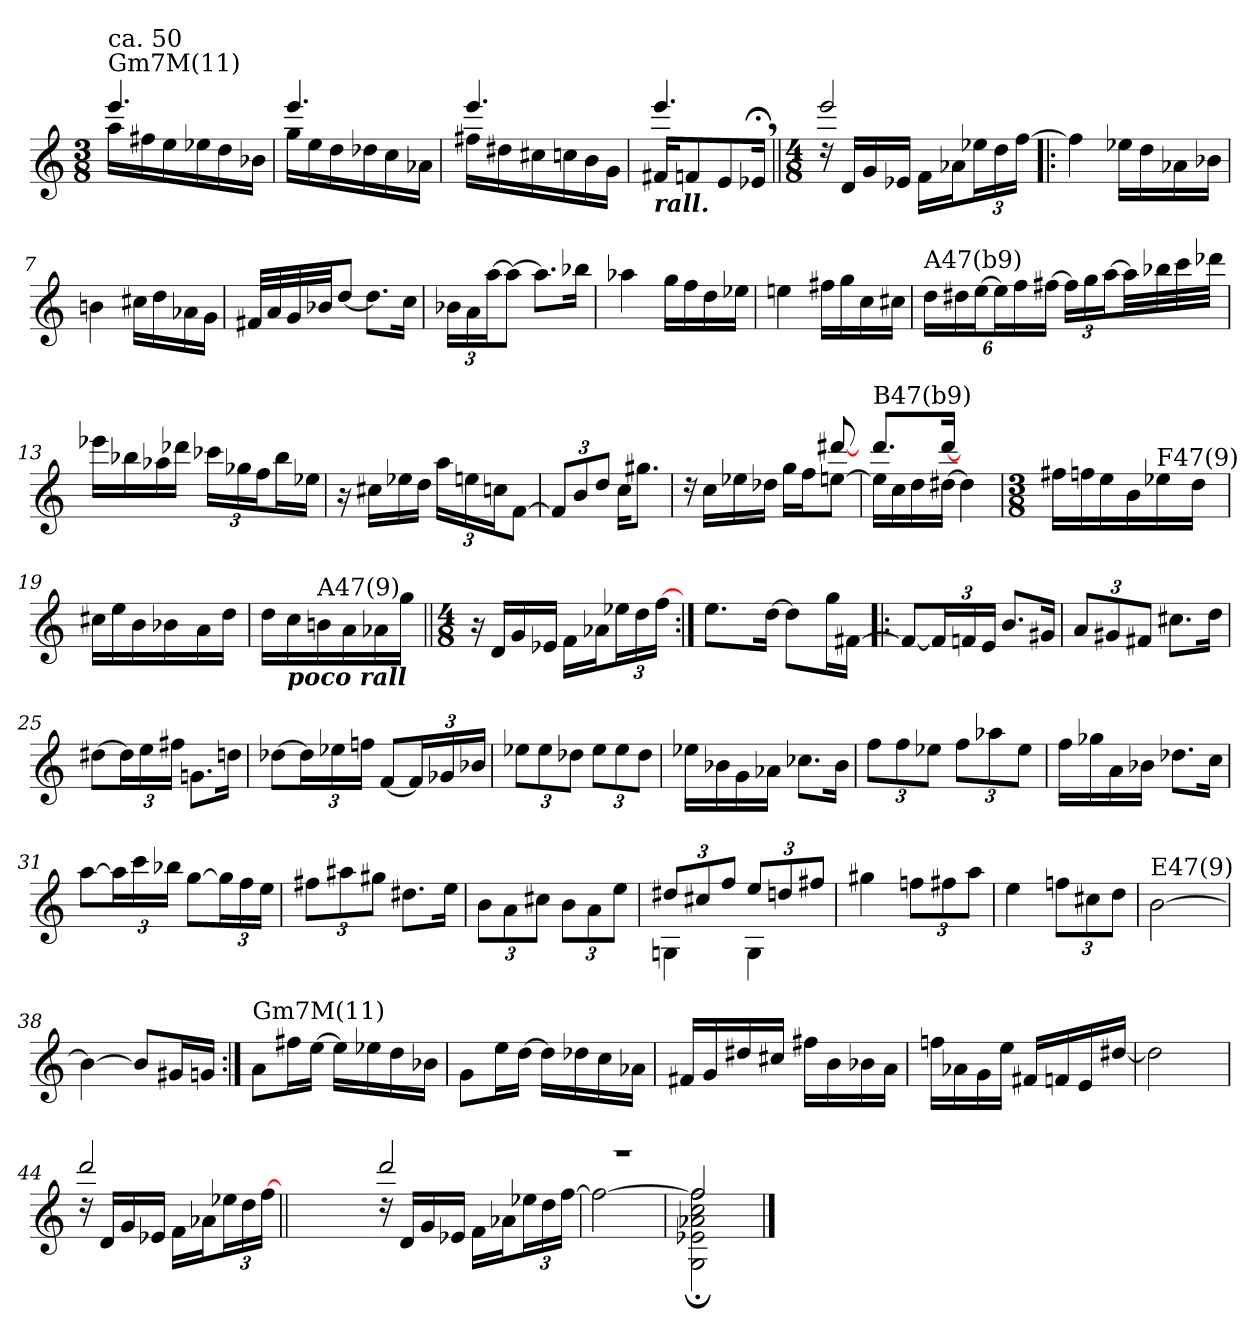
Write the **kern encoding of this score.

**kern
*part1
*staff1
*clefG2
*k[]
*C:
*M3/8
=1
*^
!LO:TX:a:t=Gm7M(11)	!
!LO:TX:a:t=ca. 50	!
16aa\LL	4.eee:!/
16ff#X\	.
16ee\	.
16ee-X\	.
16dd\	.
16b-X\JJ	.
=2	=2
16gg\LL	4.eee:!/
16ee\	.
16dd\	.
16dd-X\	.
16cc\	.
16a-X\JJ	.
=3	=3
16ff#X\LL	4.eee:!/
16dd#X\	.
16cc#X\	.
16ccn\	.
16b\	.
16g\JJ	.
=4	=4
!LO:TX:b:Bi:t=rall.	!
16f#X/KL	4.eee:!/
8fn/	.
8e/	.
16e-X;<,>/Jk	.
!!LO:LB:g=z	!!
=5||	=5||
*M4/8	*
!	!LO:N:head=open
16rdd	2eee:!/
16d/LL	.
16g/	.
16e-X/JJ	.
16f\LL	.
16a-X\J	.
24ee-X\L	.
24dd\	.
[>24ff\JJ	.
*v	*v
=6!|:
4ff\]
16ee-X\LL
16dd\
16a-X\
16b-X\JJ
=7
4bn\
16cc#X\LL
16dd\
16a-X\
16g\JJ
=8
32f#X/LLL
32a/
32g/
32b-X/JJ
[8dd/J
8.dd\L]
16cc\Jk
!!LO:LB:g=z
=9
24b-X\LL
24a\
[24aa\J
8aa\J_
8.aa\L]
16bb-X\Jk
=10
4aa-X\
16gg\LL
16ff\
16dd\
16ee-X\JJ
=11
4een\
16ff#X\LL
16gg\
16cc\
16cc#X\JJ
=12
!LO:TX:a:t=A47(b9)
24dd\LL
24dd#X\
[24ee\J
24ee\L]
24ff\
[24ff#X\JJ
24ff#\LL]
24gg\
[24aa\J
32aa\LL]
32bb-X\
32ccc\
32ddd-X\JJJ
!!LO:LB:g=z
=13
16eee-X\LL
16bb-X\
16aa-X\
16ddd-X\JJ
24ccc-X\LL
24gg-X\
24ff\J
16bb-\L
16ee-X\JJ
=14
16r
16cc#X\LL
16ee-X\
16dd\JJ
24aa\LL
24een\
24ccn\J
[8f\J
=15
12f/L]
12b/
12dd/J
16cc\KL
8.gg#X\J
=16
*^
16rdd	4ryy
16cc\LL	.
16ee-X\	.
16dd-X\JJ	.
16gg\LL	8ryy
16ff\J	.
[<8een\J	[>8ddd#!/
!!LO:LB:g=z	!!
=17	=17
!LO:TX:a:t=B47(b9)	!
16ee\LL]	8.ddd!/L
16cc\	.
16dd\	.
[<16dd#X\JJ	[>16ddd!/Jk
4dd#\]	4ryy
=18	=18
*M3/8	*
16ff#X\LL	8rcyy
16ffn\	.
16ee\	36rcyy
.	36rcyy
.	36rcyy
16b\	.
.	54rcyy
.	54rcyy
.	54rcyy
!LO:TX:a:t=F47(9)	!
16ee-X\	.
.	9ryy
16dd\JJ	.
=19	=19
16cc#X\LL	8rcyy
16ee\	.
16b\	36rcyy
.	36rcyy
.	36rcyy
16b-X\	.
.	54rcyy
.	54rcyy
.	54rcyy
16a\	.
.	9ryy
16dd\JJ	.
=20	=20
16dd\LL	32ryy
.	32ryy
!LO:TX:b:Bi:t=poco rall	!
16cc\	32ryy
.	32ryy
!LO:TX:a:t=A47(9)	!
16bn\	32ryy
.	32ryy
16a\	32ryy
.	32ryy
16a-X\	32ryy
.	32ryy
16gg\JJ	32ryy
.	32ryy
*v	*v
!!LO:LB:g=z
=21||
*M4/8
16r
16d/LL
16g/
16e-X/JJ
16f\LL
16a-X\J
24ee-X\L
24dd\
[24ff\JJ
=22:|!
*^
8.ee\L	16ryy
.	16ryy
.	16ryy
[>16dd\Jk	16ryy
8dd\L]	16ryy
.	16ryy
16gg\L	16ryy
[<16f#X\JJ	16ryy
*v	*v
=23!|:
8f#/L_
24f#/L]
24fn/
24e/JJ
8.b/L
16g#X/Jk
=24
12a/L
12g#X/
12f#X/J
8.cc#X\L
16dd\Jk
!!LO:LB:g=z
=25
[8dd#X\L
24dd#\L]
24ee\
24ff#X\JJ
8.gn\L
16ddn\Jk
=26
[8dd-X\L
24dd-\L]
24ee-X\
24ffn\JJ
[8f/L
24f/L]
24g-X/
24b-X/JJ
=27
12ee-X\L
12ee-\
12dd-X\J
12ee-\L
12ee-\
12dd-\J
=28
16ee-X\LL
16b-X\
16g\
16a-X\JJ
8.cc-X\L
16b-\Jk
!!LO:LB:g=z
=29
*^
12ff\L	16ryy
.	16ryy
12ff\	.
.	16ryy
12ee-X\J	.
.	16ryy
12ff\L	16ryy
.	16ryy
12aa-X\	.
.	16ryy
12ee-\J	.
.	16ryy
*v	*v
=30
16ff\LL
16gg-X\
16a\
16b-X\JJ
8.dd-X\L
16cc\Jk
=31
[8aa\L
24aa\L]
24ccc\
24bb-X\JJ
[8gg\L
24gg\L]
24ff\
24ee\JJ
=32
12ff#X\L
12aa#X\
12gg#X\J
8.dd#X\L
16ee\Jk
!!LO:PB:g=z
=33
12b\L
12a\
12cc#X\J
12b\L
12a\
12ee\J
=34
*^
12dd#X/L	4Gni\
12cc#X/	.
12ff/J	.
12ee/L	4G\
12ddn/	.
12ff#X/J	.
*v	*v
=35
4gg#X\
12ffn\L
12ff#X\
12aa\J
=36
4ee\
12ffn\L
12cc#X\
12dd\J
=37
!LO:TX:a:t=E47(9)
[2b\
!!LO:LB:g=z
=38
4b\_
8b/L]
16g#X/L
16gn/JJ
=39:|!
!LO:TX:a:t=Gm7M(11)
8a\L
16ff#X\L
[16ee\JJ
16ee\LL]
16ee-X\
16dd\
16b-X\JJ
=40
8g\L
16ee\L
[16dd\JJ
16dd\LL]
16dd-X\
16cc\
16a-X\JJ
=41
16f#X/LL
16g/
16dd#X/
16cc#X/JJ
16ff#X\LL
16b\
16b-X\
16a\JJ
!!LO:LB:g=z
=42
16ffn\LL
16a-X\
16g\
16ee\JJ
16f#X/LL
16fn/
16e/
[16dd#X/JJ
=43
2dd#\]
=44
*^
!	!LO:N:head=open
16rdd	2ddd:!/
16d/LL	.
16g/	.
16e-X/JJ	.
16f\LL	.
16a-X\J	.
24ee-X\L	.
24dd\	.
[>24ff\JJ	.
*v	*v
=44X1||
*stria0
2ryy
!!LO:LB:g=z
=45-
*stria5
*^
!	!LO:N:head=open
16rdd	2ddd:!/
16d/LL	.
16g/	.
16e-X/JJ	.
16f\LL	.
16a-X\J	.
24ee-X\L	.
24dd\	.
[>24ff\JJ	.
=46	=46
!	!LO:N:vis=1
2ff\_	2raaa
=47	=47
2ff/]	2G\;< 2e-X\;< 2a-X\;< 2cc\;< 2ff\;<
*v	*v
==
*-
